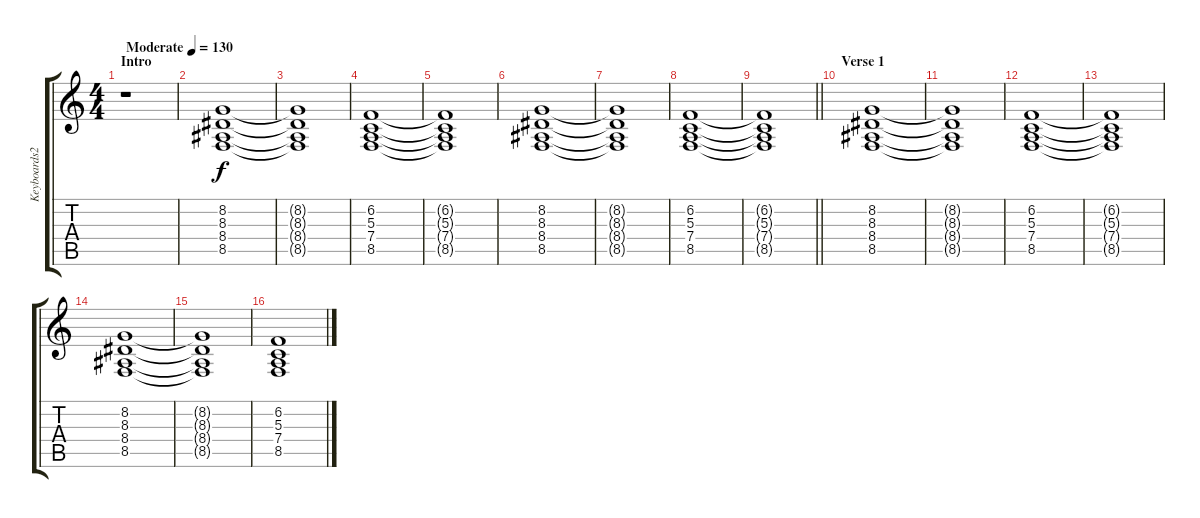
\track ("Keyboards2" "Keyboards2") {instrument synthstrings1}
\staff {score tabs}
\tuning (E4 B3 G3 D3 A2 E2) {hide}
\ts (4 4)
\section ("" "Intro")
\tempo (130 "Moderate")
\clef g2
\ks c
r.1{dy f instrument synthstrings1} |
(8.2 8.3 8.4 8.5).1 |
(8.2{t} 8.3{t} 8.4{t} 8.5{t}).1 |
(6.2 5.3 7.4 8.5).1 |
(6.2{t} 5.3{t} 7.4{t} 8.5{t}).1 |
(8.2 8.3 8.4 8.5).1 |
(8.2{t} 8.3{t} 8.4{t} 8.5{t}).1 |
(6.2 5.3 7.4 8.5).1 |
\barLineRight lightlight
(6.2{t} 5.3{t} 7.4{t} 8.5{t}).1 |
\section ("" "Verse 1")
(8.2 8.3 8.4 8.5).1 |
(8.2{t} 8.3{t} 8.4{t} 8.5{t}).1 |
(6.2 5.3 7.4 8.5).1 |
(6.2{t} 5.3{t} 7.4{t} 8.5{t}).1 |
(8.2 8.3 8.4 8.5).1 |
(8.2{t} 8.3{t} 8.4{t} 8.5{t}).1 |
(6.2 5.3 7.4 8.5).1
